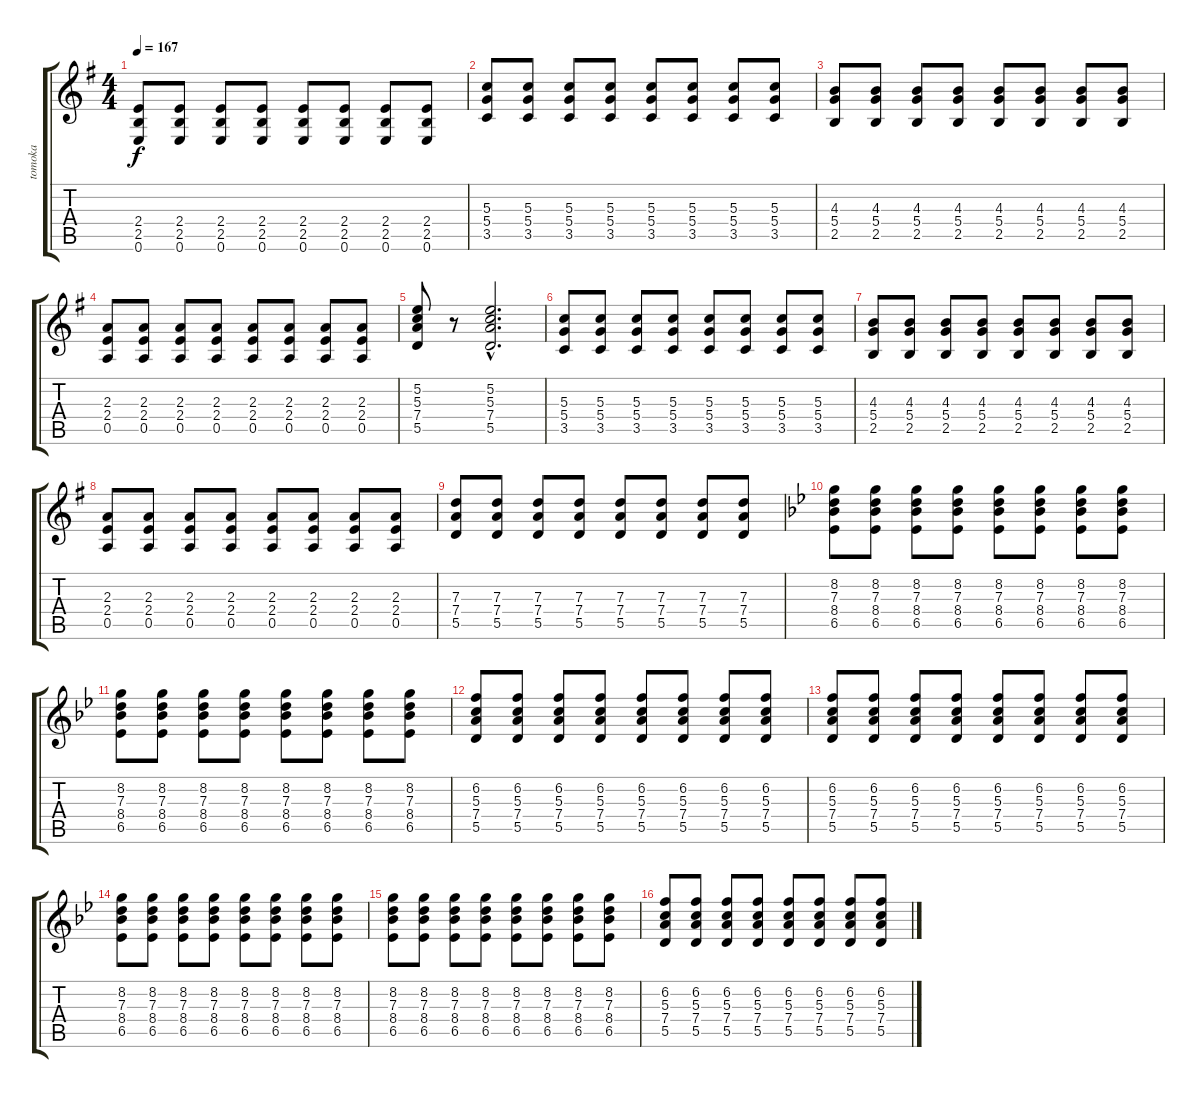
\track ("tomoka" "tomoka") {instrument distortionguitar}
\staff {score tabs}
\tuning (E4 B3 G3 D3 A2 E2) {hide}
\ts (4 4)
\tempo 167
\clef g2
\ks eminor
(2.4 2.5 0.6).8{dy f} (2.4 2.5 0.6).8 (2.4 2.5 0.6).8 (2.4 2.5 0.6).8 (2.4 2.5 0.6).8 (2.4 2.5 0.6).8 (2.4 2.5 0.6).8 (2.4 2.5 0.6).8 |
(5.3 5.4 3.5).8 (5.3 5.4 3.5).8 (5.3 5.4 3.5).8 (5.3 5.4 3.5).8 (5.3 5.4 3.5).8 (5.3 5.4 3.5).8 (5.3 5.4 3.5).8 (5.3 5.4 3.5).8 |
(4.3 5.4 2.5).8 (4.3 5.4 2.5).8 (4.3 5.4 2.5).8 (4.3 5.4 2.5).8 (4.3 5.4 2.5).8 (4.3 5.4 2.5).8 (4.3 5.4 2.5).8 (4.3 5.4 2.5).8 |
(2.3 2.4 0.5).8 (2.3 2.4 0.5).8 (2.3 2.4 0.5).8 (2.3 2.4 0.5).8 (2.3 2.4 0.5).8 (2.3 2.4 0.5).8 (2.3 2.4 0.5).8 (2.3 2.4 0.5).8 |
(5.2 5.3 7.4 5.5).8 r.8 (5.2{hac} 5.3{hac} 7.4{hac} 5.5{hac}).2{d} |
(5.3 5.4 3.5).8 (5.3 5.4 3.5).8 (5.3 5.4 3.5).8 (5.3 5.4 3.5).8 (5.3 5.4 3.5).8 (5.3 5.4 3.5).8 (5.3 5.4 3.5).8 (5.3 5.4 3.5).8 |
(4.3 5.4 2.5).8 (4.3 5.4 2.5).8 (4.3 5.4 2.5).8 (4.3 5.4 2.5).8 (4.3 5.4 2.5).8 (4.3 5.4 2.5).8 (4.3 5.4 2.5).8 (4.3 5.4 2.5).8 |
(2.3 2.4 0.5).8 (2.3 2.4 0.5).8 (2.3 2.4 0.5).8 (2.3 2.4 0.5).8 (2.3 2.4 0.5).8 (2.3 2.4 0.5).8 (2.3 2.4 0.5).8 (2.3 2.4 0.5).8 |
(7.3 7.4 5.5).8 (7.3 7.4 5.5).8 (7.3 7.4 5.5).8 (7.3 7.4 5.5).8 (7.3 7.4 5.5).8 (7.3 7.4 5.5).8 (7.3 7.4 5.5).8 (7.3 7.4 5.5).8 |
\ks gminor
(8.2 7.3 8.4 6.5).8 (8.2 7.3 8.4 6.5).8 (8.2 7.3 8.4 6.5).8 (8.2 7.3 8.4 6.5).8 (8.2 7.3 8.4 6.5).8 (8.2 7.3 8.4 6.5).8 (8.2 7.3 8.4 6.5).8 (8.2 7.3 8.4 6.5).8 |
(8.2 7.3 8.4 6.5).8 (8.2 7.3 8.4 6.5).8 (8.2 7.3 8.4 6.5).8 (8.2 7.3 8.4 6.5).8 (8.2 7.3 8.4 6.5).8 (8.2 7.3 8.4 6.5).8 (8.2 7.3 8.4 6.5).8 (8.2 7.3 8.4 6.5).8 |
(6.2 5.3 7.4 5.5).8 (6.2 5.3 7.4 5.5).8 (6.2 5.3 7.4 5.5).8 (6.2 5.3 7.4 5.5).8 (6.2 5.3 7.4 5.5).8 (6.2 5.3 7.4 5.5).8 (6.2 5.3 7.4 5.5).8 (6.2 5.3 7.4 5.5).8 |
(6.2 5.3 7.4 5.5).8 (6.2 5.3 7.4 5.5).8 (6.2 5.3 7.4 5.5).8 (6.2 5.3 7.4 5.5).8 (6.2 5.3 7.4 5.5).8 (6.2 5.3 7.4 5.5).8 (6.2 5.3 7.4 5.5).8 (6.2 5.3 7.4 5.5).8 |
(8.2 7.3 8.4 6.5).8 (8.2 7.3 8.4 6.5).8 (8.2 7.3 8.4 6.5).8 (8.2 7.3 8.4 6.5).8 (8.2 7.3 8.4 6.5).8 (8.2 7.3 8.4 6.5).8 (8.2 7.3 8.4 6.5).8 (8.2 7.3 8.4 6.5).8 |
(8.2 7.3 8.4 6.5).8 (8.2 7.3 8.4 6.5).8 (8.2 7.3 8.4 6.5).8 (8.2 7.3 8.4 6.5).8 (8.2 7.3 8.4 6.5).8 (8.2 7.3 8.4 6.5).8 (8.2 7.3 8.4 6.5).8 (8.2 7.3 8.4 6.5).8 |
(6.2 5.3 7.4 5.5).8 (6.2 5.3 7.4 5.5).8 (6.2 5.3 7.4 5.5).8 (6.2 5.3 7.4 5.5).8 (6.2 5.3 7.4 5.5).8 (6.2 5.3 7.4 5.5).8 (6.2 5.3 7.4 5.5).8 (6.2 5.3 7.4 5.5).8
